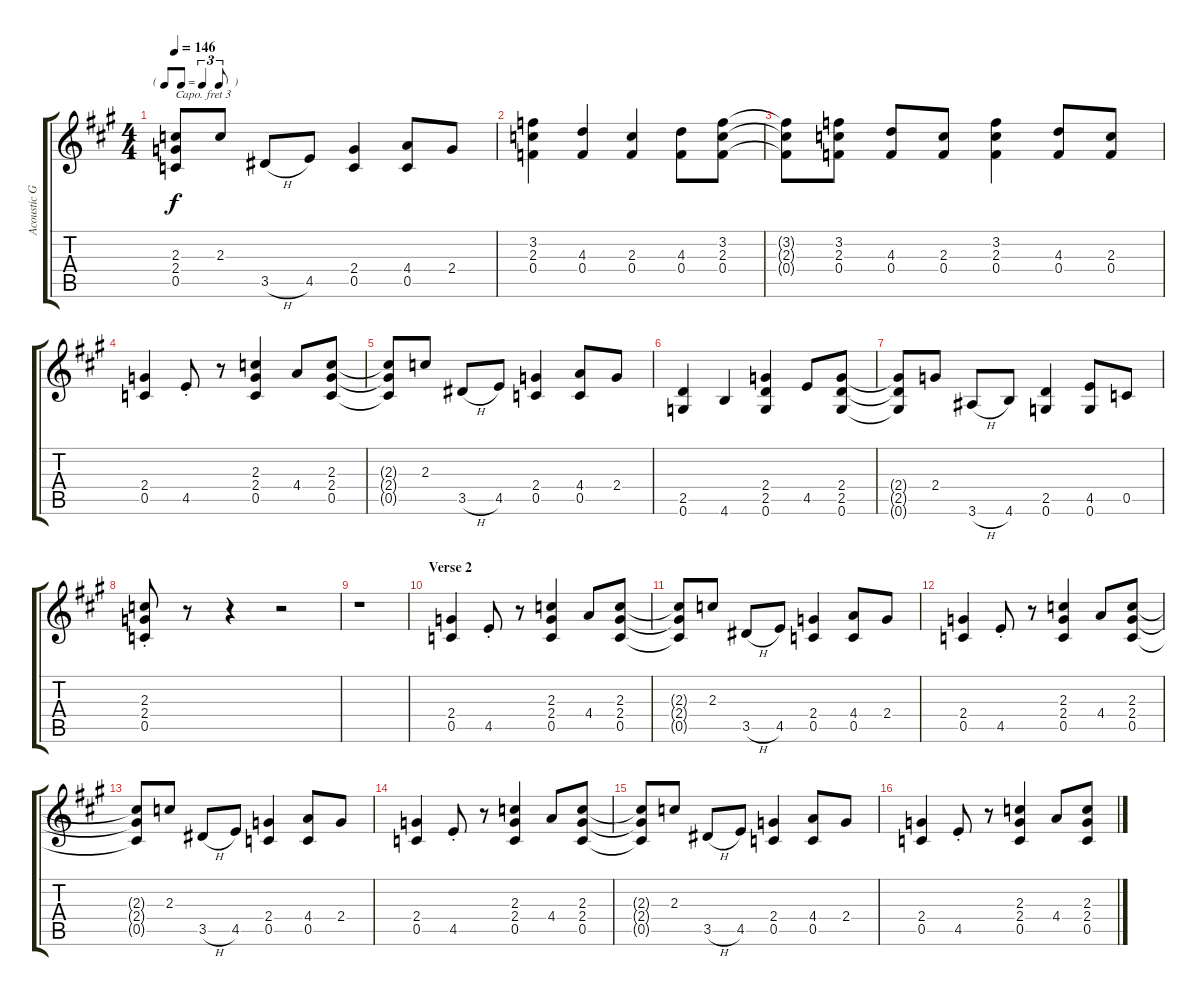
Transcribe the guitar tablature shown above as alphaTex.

\track ("Acoustic Guitar" "Acoustic G") {instrument acousticguitarsteel}
\staff {score tabs}
\capo 3
\tuning (E4 B3 G3 D3 A2 E2) {hide}
\ts (4 4)
\tf triplet8th
\tempo 146
\clef g2
\ks a
(2.3{t} 2.4{t} 0.5{t}).8{dy f} 2.3.8 3.5{h}.8 4.5.8 (2.4 0.5).4 (4.4 0.5).8 2.4.8 |
(3.2 2.3 0.4).4 (4.3 0.4).4 (2.3 0.4).4 (4.3 0.4).8 (3.2 2.3 0.4).8 |
(3.2{t} 2.3{t} 0.4{t}).8 (3.2 2.3 0.4).8 (4.3 0.4).8 (2.3 0.4).8 (3.2 2.3 0.4).4 (4.3 0.4).8 (2.3 0.4).8 |
(2.4 0.5).4 4.5{st}.8 r.8 (2.3 2.4 0.5).4 4.4.8 (2.3 2.4 0.5).8 |
(2.3{t} 2.4{t} 0.5{t}).8 2.3.8 3.5{h}.8 4.5.8 (2.4 0.5).4 (4.4 0.5).8 2.4.8 |
(2.5 0.6).4 4.6.4 (2.4 2.5 0.6).4 4.5.8 (2.4 2.5 0.6).8 |
(2.4{t} 2.5{t} 0.6{t}).8 2.4.8 3.6{h}.8 4.6.8 (2.5 0.6).4 (4.5 0.6).8 0.5.8 |
(2.3{st} 2.4{st} 0.5{st}).8 r.8 r.4 r.2 |
r.1 |
\section ("" "Verse 2")
(2.4 0.5).4 4.5{st}.8 r.8 (2.3 2.4 0.5).4 4.4.8 (2.3 2.4 0.5).8 |
(2.3{t} 2.4{t} 0.5{t}).8 2.3.8 3.5{h}.8 4.5.8 (2.4 0.5).4 (4.4 0.5).8 2.4.8 |
(2.4 0.5).4 4.5{st}.8 r.8 (2.3 2.4 0.5).4 4.4.8 (2.3 2.4 0.5).8 |
(2.3{t} 2.4{t} 0.5{t}).8 2.3.8 3.5{h}.8 4.5.8 (2.4 0.5).4 (4.4 0.5).8 2.4.8 |
(2.4 0.5).4 4.5{st}.8 r.8 (2.3 2.4 0.5).4 4.4.8 (2.3 2.4 0.5).8 |
(2.3{t} 2.4{t} 0.5{t}).8 2.3.8 3.5{h}.8 4.5.8 (2.4 0.5).4 (4.4 0.5).8 2.4.8 |
(2.4 0.5).4 4.5{st}.8 r.8 (2.3 2.4 0.5).4 4.4.8 (2.3 2.4 0.5).8
